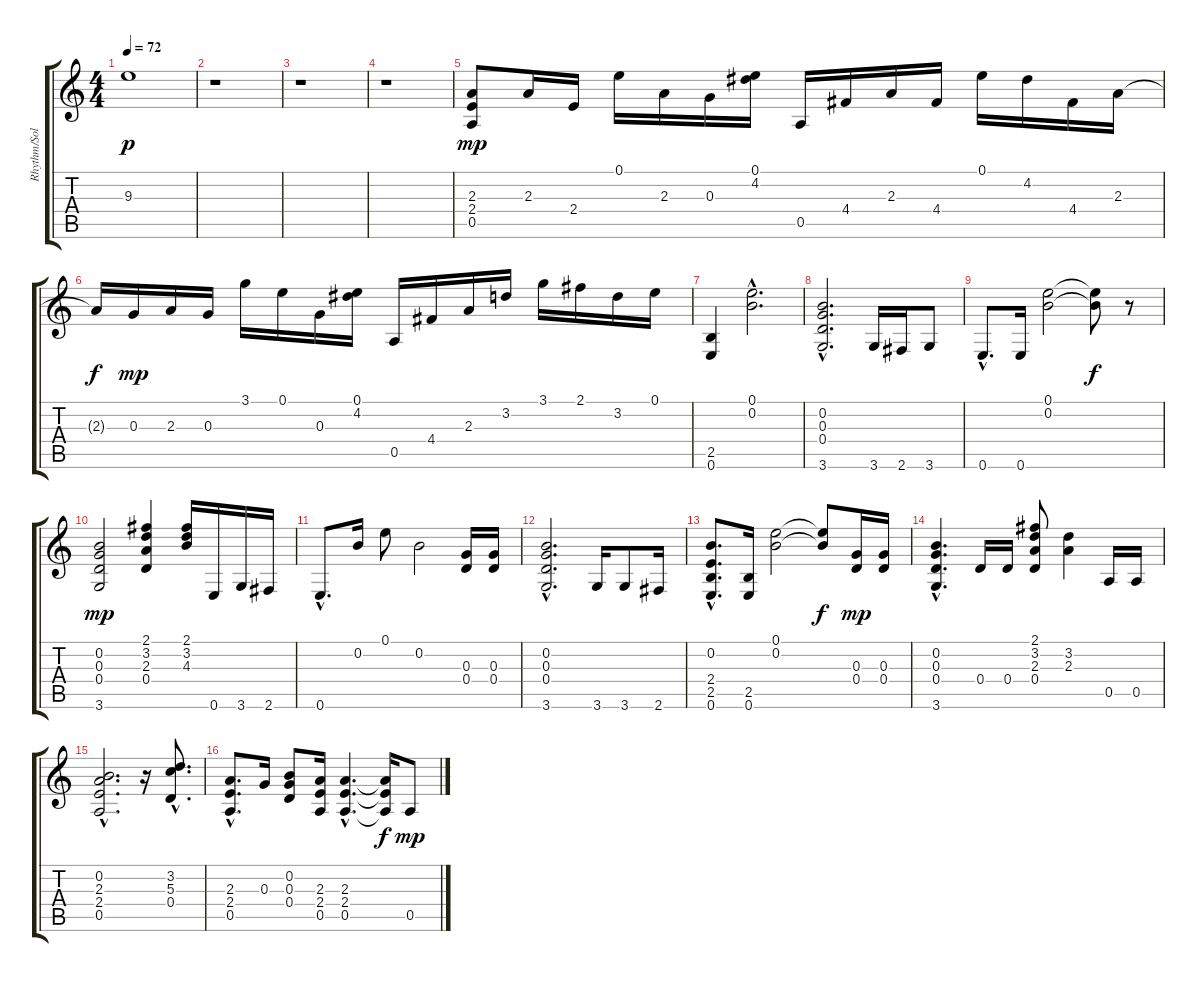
\track ("Rhythm/Solo Guitar" "Rhythm/Sol") {instrument distortionguitar}
\staff {score tabs}
\tuning (E4 B3 G3 D3 A2 E2) {hide}
\ts (4 4)
\tempo 72
\clef g2
\ks c
9.3.1{dy p} |
r.1 |
r.1 |
r.1 |
(2.3 2.4 0.5).8{dy mp} 2.3.16 2.4.16 0.1.16 2.3.16 0.3.16 (0.1 4.2).16 0.5.16 4.4.16 2.3.16 4.4.16 0.1.16 4.2.16 4.4.16 2.3.16 |
2.3{t}.16{dy f} 0.3.16{dy mp} 2.3.16 0.3.16 3.1.16 0.1.16 0.3.16 (0.1 4.2).16 0.5.16 4.4.16 2.3.16 3.2.16 3.1.16 2.1.16 3.2.16 0.1.16 |
(2.5 0.6).4 (0.1{hac} 0.2{hac}).2{d} |
(0.2{hac} 0.3{hac} 0.4{hac} 3.6{hac}).2{d} 3.6.16 2.6.16 3.6.8 |
0.6{hac}.8{d} 0.6.16 (0.1 0.2).2 (0.1{t} 0.2{t}).8{dy f} r.8 |
(0.2 0.3 0.4 3.6).2{dy mp} (2.1 3.2 2.3 0.4).4 (2.1 3.2 4.3).16 0.6.16 3.6.16 2.6.16 |
0.6{hac}.8{d} 0.2.16 0.1.8 0.2.2 (0.3 0.4).16 (0.3 0.4).16 |
(0.2{hac} 0.3{hac} 0.4{hac} 3.6{hac}).2{d} 3.6.16 3.6.8 2.6.16 |
(0.2{hac} 2.4{hac} 2.5{hac} 0.6{hac}).8{d} (2.5 0.6).16 (0.1 0.2).2 (0.1{t} 0.2{t}).8{dy f} (0.3 0.4).16{dy mp} (0.3 0.4).16 |
(0.2{hac} 0.3{hac} 0.4{hac} 3.6{hac}).4{d} 0.4.16 0.4.16 (2.1 3.2 2.3 0.4).8 (3.2 2.3).4 0.5.16 0.5.16 |
(0.2{hac} 2.3{hac} 2.4{hac} 0.5{hac}).2{d} r.16 (3.2{hac} 5.3{hac} 0.4{hac}).8{d} |
(2.3{hac} 2.4{hac} 0.5{hac}).8{d} 0.3.16 (0.2 0.3 0.4).8 (2.3 2.4 0.5).16 (2.3{hac} 2.4{hac} 0.5{hac}).4{d} (2.3{t} 2.4{t} 0.5{t}).16{dy f} 0.5.8{dy mp}
